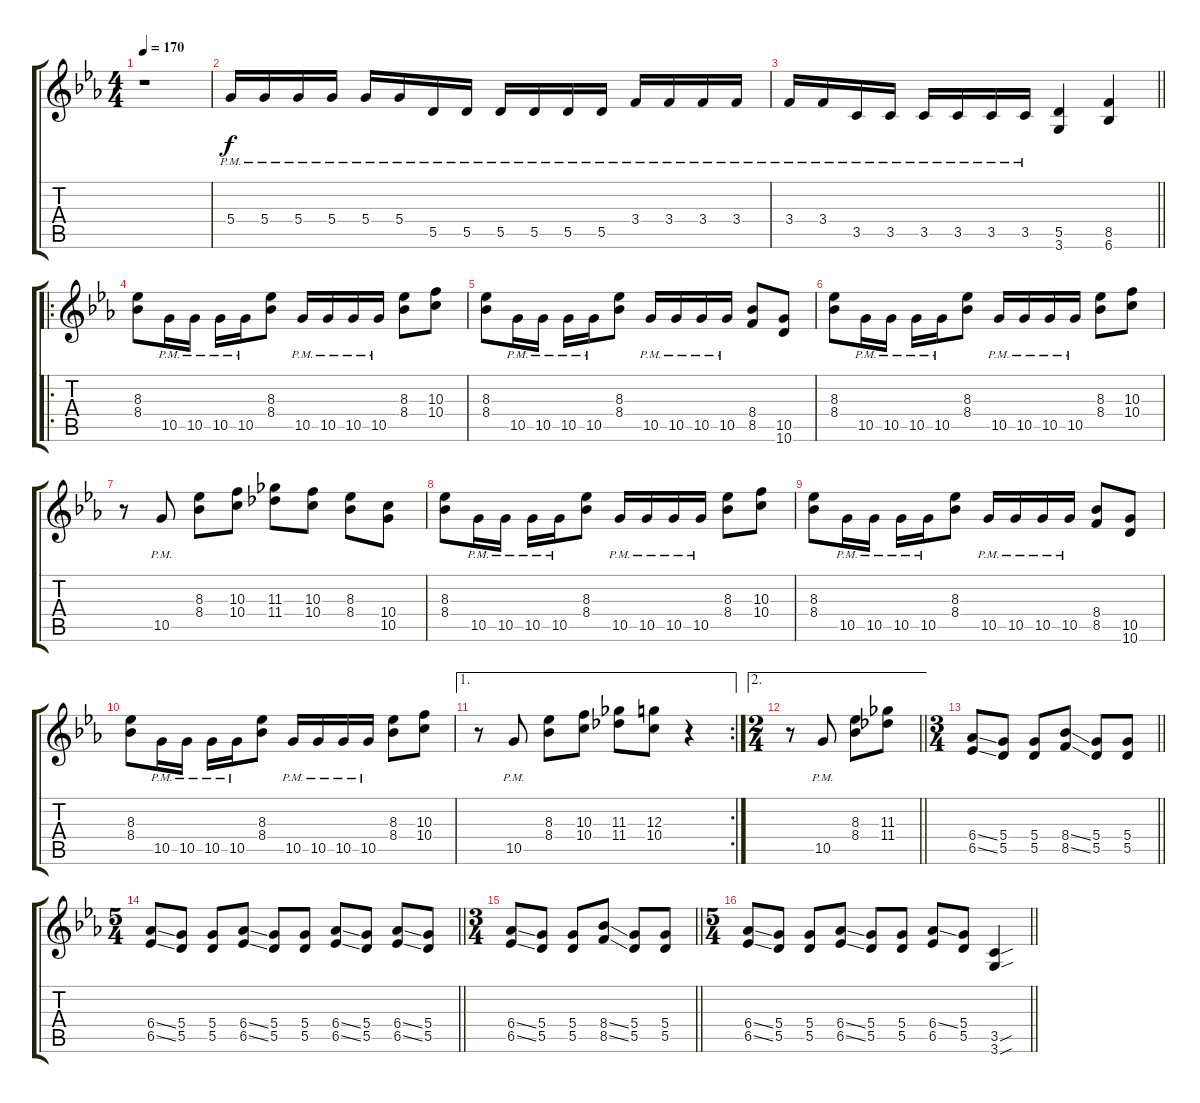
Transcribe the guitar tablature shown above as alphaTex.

\track "" {instrument distortionguitar}
\staff {score tabs}
\tuning (E4 B3 G3 D3 A2 E2) {hide}
\ts (4 4)
\tempo 170
\clef g2
\ks eb
r.1{dy f instrument distortionguitar} |
5.4{pm}.16 5.4{pm}.16 5.4{pm}.16 5.4{pm}.16 5.4{pm}.16 5.4{pm}.16 5.5{pm}.16 5.5{pm}.16 5.5{pm}.16 5.5{pm}.16 5.5{pm}.16 5.5{pm}.16 3.4{pm}.16 3.4{pm}.16 3.4{pm}.16 3.4{pm}.16 |
\barLineRight lightlight
3.4{pm}.16 3.4{pm}.16 3.5{pm}.16 3.5{pm}.16 3.5{pm}.16 3.5{pm}.16 3.5{pm}.16 3.5{pm}.16 (5.5 3.6).4 (8.5 6.6).4 |
\ro
(8.3 8.4).8 10.5{pm}.16 10.5{pm}.16 10.5{pm}.16 10.5{pm}.16 (8.3 8.4).8 10.5{pm}.16 10.5{pm}.16 10.5{pm}.16 10.5{pm}.16 (8.3 8.4).8 (10.3 10.4).8 |
(8.3 8.4).8 10.5{pm}.16 10.5{pm}.16 10.5{pm}.16 10.5{pm}.16 (8.3 8.4).8 10.5{pm}.16 10.5{pm}.16 10.5{pm}.16 10.5{pm}.16 (8.4 8.5).8 (10.5 10.6).8 |
(8.3 8.4).8 10.5{pm}.16 10.5{pm}.16 10.5{pm}.16 10.5{pm}.16 (8.3 8.4).8 10.5{pm}.16 10.5{pm}.16 10.5{pm}.16 10.5{pm}.16 (8.3 8.4).8 (10.3 10.4).8 |
r.8 10.5{pm}.8 (8.3 8.4).8 (10.3 10.4).8 (11.3 11.4).8 (10.3 10.4).8 (8.3 8.4).8 (10.4 10.5).8 |
(8.3 8.4).8 10.5{pm}.16 10.5{pm}.16 10.5{pm}.16 10.5{pm}.16 (8.3 8.4).8 10.5{pm}.16 10.5{pm}.16 10.5{pm}.16 10.5{pm}.16 (8.3 8.4).8 (10.3 10.4).8 |
(8.3 8.4).8 10.5{pm}.16 10.5{pm}.16 10.5{pm}.16 10.5{pm}.16 (8.3 8.4).8 10.5{pm}.16 10.5{pm}.16 10.5{pm}.16 10.5{pm}.16 (8.4 8.5).8 (10.5 10.6).8 |
(8.3 8.4).8 10.5{pm}.16 10.5{pm}.16 10.5{pm}.16 10.5{pm}.16 (8.3 8.4).8 10.5{pm}.16 10.5{pm}.16 10.5{pm}.16 10.5{pm}.16 (8.3 8.4).8 (10.3 10.4).8 |
\ae 1
\rc 2
r.8 10.5{pm}.8 (8.3 8.4).8 (10.3 10.4).8 (11.3 11.4).8 (12.3 10.4).8 r.4 |
\ae 2
\ts (2 4)
\barLineRight lightlight
r.8 10.5{pm}.8 (8.3 8.4).8 (11.3 11.4).8 |
\ts (3 4)
\barLineRight lightlight
(6.4{ss} 6.5{ss}).8 (5.4 5.5).8 (5.4 5.5).8 (8.4{ss} 8.5{ss}).8 (5.4 5.5).8 (5.4 5.5).8 |
\ts (5 4)
\barLineRight lightlight
(6.4{ss} 6.5{ss}).8 (5.4 5.5).8 (5.4 5.5).8 (6.4{ss} 6.5{ss}).8 (5.4 5.5).8 (5.4 5.5).8 (6.4{ss} 6.5{ss}).8 (5.4 5.5).8 (6.4{ss} 6.5{ss}).8 (5.4 5.5).8 |
\ts (3 4)
\barLineRight lightlight
(6.4{ss} 6.5{ss}).8 (5.4 5.5).8 (5.4 5.5).8 (8.4{ss} 8.5{ss}).8 (5.4 5.5).8 (5.4 5.5).8 |
\ts (5 4)
\barLineRight lightlight
(6.4{ss} 6.5{ss}).8 (5.4 5.5).8 (5.4 5.5).8 (6.4{ss} 6.5{ss}).8 (5.4 5.5).8 (5.4 5.5).8 (6.4{ss} 6.5).8 (5.4 5.5).8 (3.5{sou} 3.6{sou}).4
